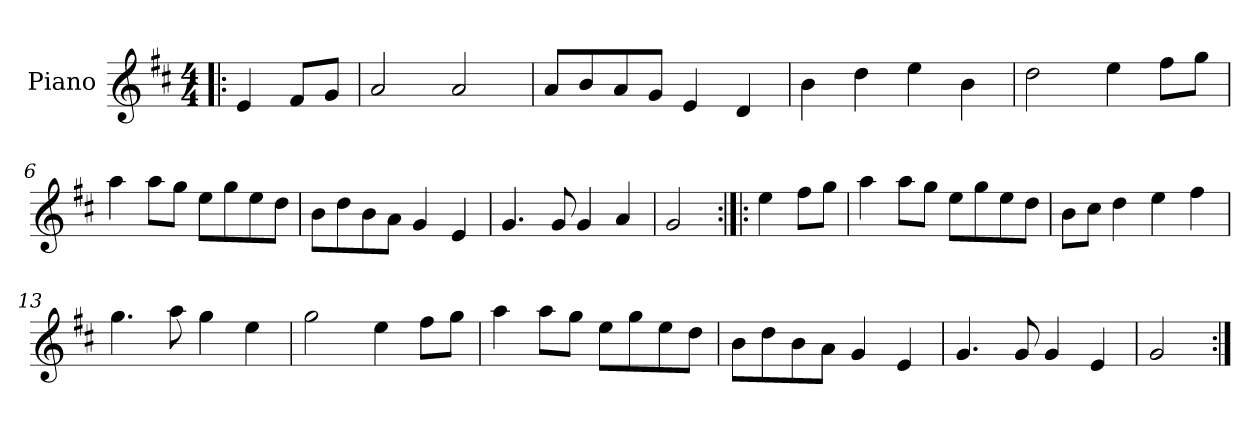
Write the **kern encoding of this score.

**kern
*part1
*staff1
*I"Piano
*I'Pno
*clefG2
*k[f#c#]
*A:mix
*M4/4
=1!|:
4e/
8f#/L
8g/J
=2
2a/
2a/
=3
8a/L
8b/
8a/
8g/J
4e/
4d/
=4
4b\
4dd\
4ee\
4b\
=5
2dd\
4ee\
8ff#\L
8gg\J
=6
4aa\
8aa\L
8gg\J
8ee\L
8gg\
8ee\
8dd\J
=7
8b\L
8dd\
8b\
8a\J
4g/
4e/
=8
4.g/
8g/
4g/
4a/
=9
2g/
=10:|!|:
4ee\
8ff#\L
8gg\J
=11
4aa\
8aa\L
8gg\J
8ee\L
8gg\
8ee\
8dd\J
=12
8b\L
8cc#\J
4dd\
4ee\
4ff#\
=13
4.gg\
8aa\
4gg\
4ee\
=14
2gg\
4ee\
8ff#\L
8gg\J
=15
4aa\
8aa\L
8gg\J
8ee\L
8gg\
8ee\
8dd\J
=16
8b\L
8dd\
8b\
8a\J
4g/
4e/
=17
4.g/
8g/
4g/
4e/
=18
2g/
=:|!
*-
